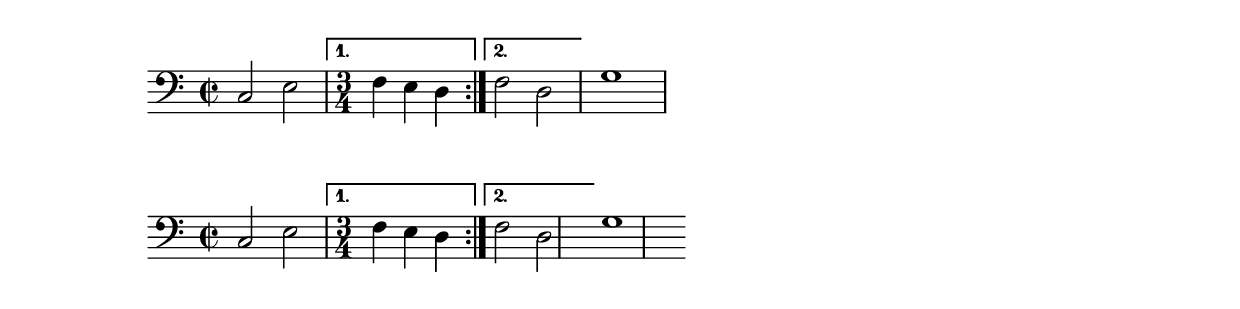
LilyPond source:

\version "2.19.81"
\language "english"

% This works as expected
\score
{
	\new Staff
	{
		\time 2/2
		\clef bass
		\repeat volta 2 { c2 e | }
		\alternative 
		{
		  { \time 3/4 f4 e d  | }
		  { f2 d | } 
		}
		g1 |
	}
}

% This does not
metadata =
{
	\time 2/2
	\clef bass

	\repeat volta 2 { \skip 1*2/2*1 | }
	\alternative
	{
		{ \time 3/4 \skip 1*3/4*1 | }
		{ \skip 1*2/2*1 | }
	}
	\skip 1*2/2*1 |
}

notes = 
{
	\repeat volta 2 { c2 e | }
	\alternative
	{
		{ f4 e d | }
		{ f2 d | }
	}
	g1 |
}

\score
{
	\new Staff
	<<
		\metadata
		\notes
	>>
}